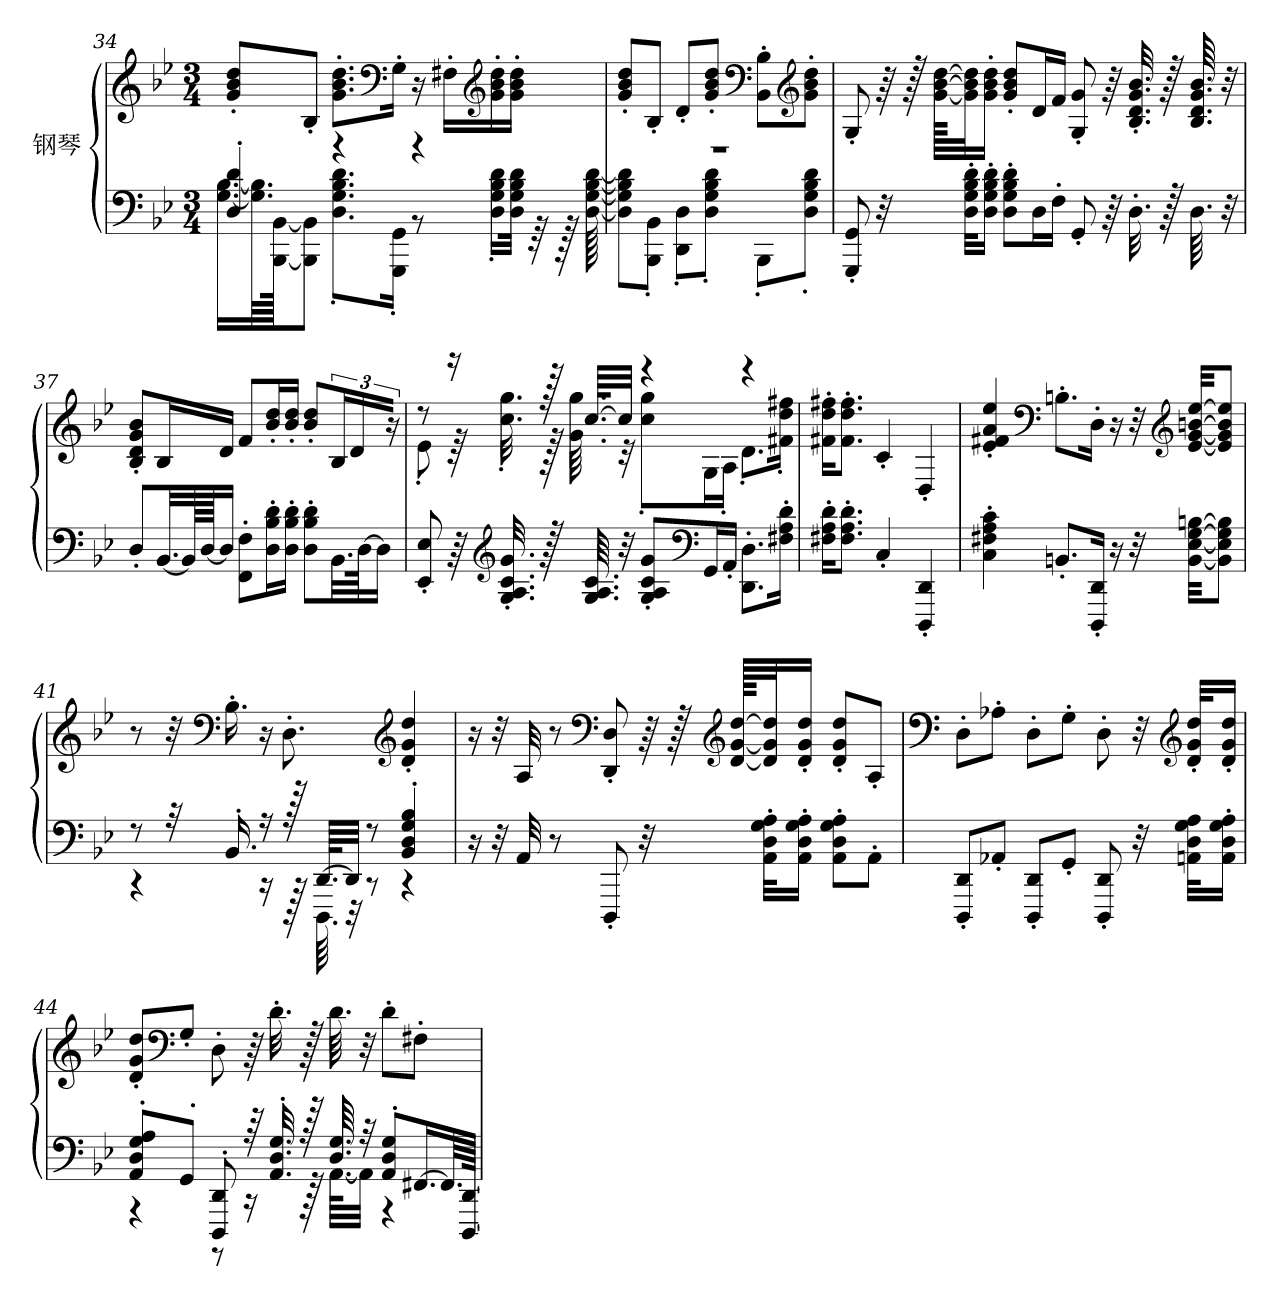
**kern	**kern
*part1	*part1
*staff2	*staff1
*I"钢琴	*
!!LO:LB:g=z
*clefF4	*clefG2
*k[b-e-]	*k[b-e-]
*M3/4	*M3/4
=34	=34
*^	*
4D/' 4d/'	[16.G\ [16.B-\LL	8g/' 8b-/' 8dd/'L
.	64.G\] 64.B-\]LL	.
.	[128BBB-\ [128BB-\JJJK	.
.	8BBB-\] 8BB-\]J	8B-'/J
4r	8.D\' 8.G\' 8.B-\' 8.d\'L	8.g\' 8.b-\' 8.dd\'L
*	*	*clefF4
.	16GGG\' 16GG\'Jk	16G'\Jk
4r	8r	16r
.	.	16F#X'\LL
*	*	*clefG2
.	16D\' 16G\' 16B-\' 16d\'LL	16g\' 16b-\' 16dd\'
.	32D\ 32G\ 32B-\ 32d\JJk	16g\' 16b-\' 16dd\'JJ
.	64r	.
.	128r	.
.	[128D\ [128G\ [128B-\ [128d\	.
=35	=35	=35
2.r	8D\] 8G\] 8B-\] 8d\]L	8g/' 8b-/' 8dd/'L
.	8BBB-\' 8BB-\'J	8B-'/J
.	8DD\' 8D\'L	8d'/L
.	8D\' 8G\' 8B-\' 8d\'J	8g/' 8b-/' 8dd/'J
*	*	*clefF4
.	8BBB-'\L	8BB-\' 8B-\'L
*	*	*clefG2
.	8D\' 8G\' 8B-\' 8d\'J	8g\' 8b-\' 8dd\'J
*v	*v	*
!!LO:LB:g=z
=36	=36
8GGG/' 8GG/'	8G'/
32r	64r
.	128r
.	[128g\ [128b-\ [128dd\KKLLL
32D\' 32G\' 32B-\' 32d\'KLL	32g\] 32b-\] 32dd\]J
16D\' 16G\' 16B-\' 16d\'JJ	16g\' 16b-\' 16dd\'JJ
8D\' 8G\' 8B-\' 8d\'L	8g/' 8b-/' 8dd/'L
16D\L	16d/L
16F'\JJ	16f/JJ
8GG'/	8G/' 8g/'
64r	64r
32.D'\	32.B-/' 32.d/' 32.g/' 32.b-/'
128r	128r
64.D\	64.B-/ 64.d/ 64.g/ 64.b-/
32r	32r
=37	=37
8D'/L	8B-/' 8d/' 8g/' 8b-/'L
[32.BB-/LL	16B-/L
128BB-/LL]	.
[128D/JJJ	.
16D/JJ]	16d/JJ
8FF\' 8F\'L	8f/L
16D\' 16B-\' 16d\'L	16b-/' 16dd/'L
16D\' 16B-\' 16d\'JJ	16b-/' 16dd/'JJ
8D\' 8B-\' 8d\'L	8b-/' 8dd/'L
32.BB-\LL	24B-/L
.	24d/JJ
[64D\JK	.
16D\JJ]	.
.	24r
!!LO:LB:g=z
=38	=38
*	*^
8EE-/' 8E-/'	8r	8e-'\
64r	16r	64r
*clefG2	*	*
32.G/' 32.A/' 32.c/' 32.g/'	.	32.cc\' 32.gg\'
128r	128r	128r
64.G/ 64.A/ 64.c/	[64.cc/KLLL	64.g\ 64.gg\
32r	32cc/JJJ]	32r
8G/' 8A/' 8c/' 8g/'L	4r	8cc\' 8gg\'L
*clefF4	*	*
16GG/L	.	16G\L
16AA'/JJ	.	16A'\JJ
8.DD\' 8.D\'L	4r	8.d'\L
16F#X\' 16A\' 16d\'Jk	.	16f#X\' 16dd\' 16ff#X\'Jk
*	*v	*v
=39	=39
16F#X\' 16A\' 16d\'KL	16f#X\' 16dd\' 16ff#X\'KL
8.F#\' 8.A\' 8.d\'J	8.f#\' 8.dd\' 8.ff#\'J
4C'/	4c'/
4DDD/' 4DD/'	4D'/
=40	=40
4C\' 4F#X\' 4A\' 4c\'	4e-/' 4f#X/' 4a/' 4ee-/'
*	*clefF4
8.BBn'/L	8.Bn'\L
16DDD/' 16DD/'Jk	16D'\Jk
16r	16r
32r	32r
*	*clefG2
[32BB\ [32E-\ [32G\ [32Bn\KKL	[32e-/ [32g/ [32bn/ [32ee-/KKL
8BB\] 8E-\] 8G\] 8B\]J	8e-/] 8g/] 8b/] 8ee-/]J
!!LO:PB:g=z
=41	=41
*^	*
8r	4r	8r
32r	.	32r
*	*	*clefF4
16.BB-'/	.	16.B-'\
16r	16r	16r
128r	128r	8.D'\
[64.DD/KLLL	64.DDD\	.
32DD/JJJ]	32r	.
8r	8r	.
*	*	*clefG2
4BB-/' 4D/' 4G/' 4B-/'	4r	4d/' 4g/' 4dd/'
*v	*v	*
=42	=42
16r	16r
32r	32r
32AA/	32A/
8r	8r
*	*clefF4
8DDD'/	8DD/' 8D/'
32r	64r
.	128r
*	*clefG2
.	[128d/ [128g/ [128dd/KKLLL
32AA\' 32D\' 32G\' 32A\'KLL	32d/] 32g/] 32dd/]J
16AA\' 16D\' 16G\' 16A\'JJ	16d/' 16g/' 16dd/'JJ
8AA\' 8D\' 8G\' 8A\'L	8d/' 8g/' 8dd/'L
8AA'\J	8A'/J
!!LO:LB:g=z
=43	=43
*	*clefF4
8DDD/' 8DD/'L	8D'\L
8AA-X'/J	8A-X'\J
8DDD/' 8DD/'L	8D'\L
8GG'/J	8G'\J
8DDD/' 8DD/'	8D'\
32r	32r
*	*clefG2
32AAn\ 32D\ 32G\ 32A\KLL	32d/' 32g/' 32dd/'KLL
16AA\' 16D\' 16G\' 16A\'JJ	16d/' 16g/' 16dd/'JJ
=44	=44
*^	*
8AA/' 8D/' 8G/' 8A/'L	4r	8d/' 8g/' 8dd/'L
*	*	*clefF4
8GG'/J	.	8G'/J
8DDD/' 8DD/'	8r	8D'\
64r	16r	64r
32.AA/' 32.D/' 32.G/'	.	32.d'\
128r	128r	128r
64.D/ 64.G/	[64.AA\KLLL	64.d\
32r	32AA\JJJ]	32r
8AA/' 8D/' 8G/'L	4r	8d'\L
[16.FF#X/L	.	8F#X'\J
64.FF#/LL]	.	.
[128DDD/ [128DD/JJJJk	.	.
*v	*v	*
=	=
*-	*-
